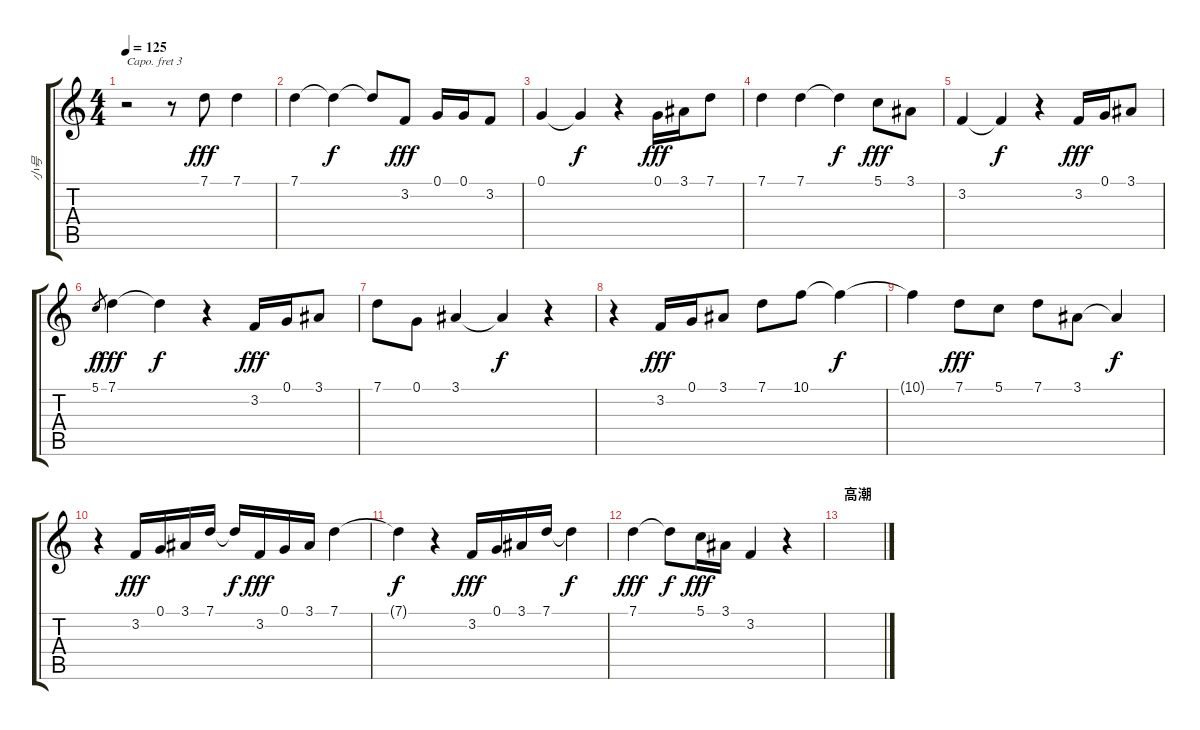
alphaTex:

\track ("小号" "小号") {instrument trombone}
\staff {score tabs}
\capo 3
\tuning (E4 B3 G3 D3 A2 E2) {hide}
\ts (4 4)
\tempo 125
\clef g2
\ks c
r.2{dy f} r.8 7.1.8{dy fff} 7.1.4 |
7.1.4 7.1{t}.4{dy f} 7.1{t}.8 3.2.8{dy fff} 0.1.16 0.1.16 3.2.8 |
0.1.4 0.1{t}.4{dy f} r.4 0.1.16{dy fff} 3.1.16 7.1.8 |
7.1.4 7.1.4 7.1{t}.4{dy f} 5.1.8{dy fff} 3.1.8 |
3.2.4 3.2{t}.4{dy f} r.4 3.2.16{dy fff} 0.1.16 3.1.8 |
5.1.8{gr dy f} 7.1.4{dy fff} 7.1{t}.4{dy f} r.4 3.2.16{dy fff} 0.1.16 3.1.8 |
7.1.8 0.1.8 3.1.4 3.1{t}.4{dy f} r.4 |
r.4 3.2.16{dy fff} 0.1.16 3.1.8 7.1.8 10.1.8 10.1{t}.4{dy f} |
10.1{t}.4 7.1.8{dy fff} 5.1.8 7.1.8 3.1.8 3.1{t}.4{dy f} |
r.4 3.2.16{dy fff} 0.1.16 3.1.16 7.1.16 7.1{t}.16{dy f} 3.2.16{dy fff} 0.1.16 3.1.16 7.1.4 |
7.1{t}.4{dy f} r.4 3.2.16{dy fff} 0.1.16 3.1.16 7.1.16 7.1{t}.4{dy f} |
7.1.4{dy fff} 7.1{t}.8{dy f} 5.1.16{dy fff} 3.1.16 3.2.4 r.4 |
\section ("" "高潮")
